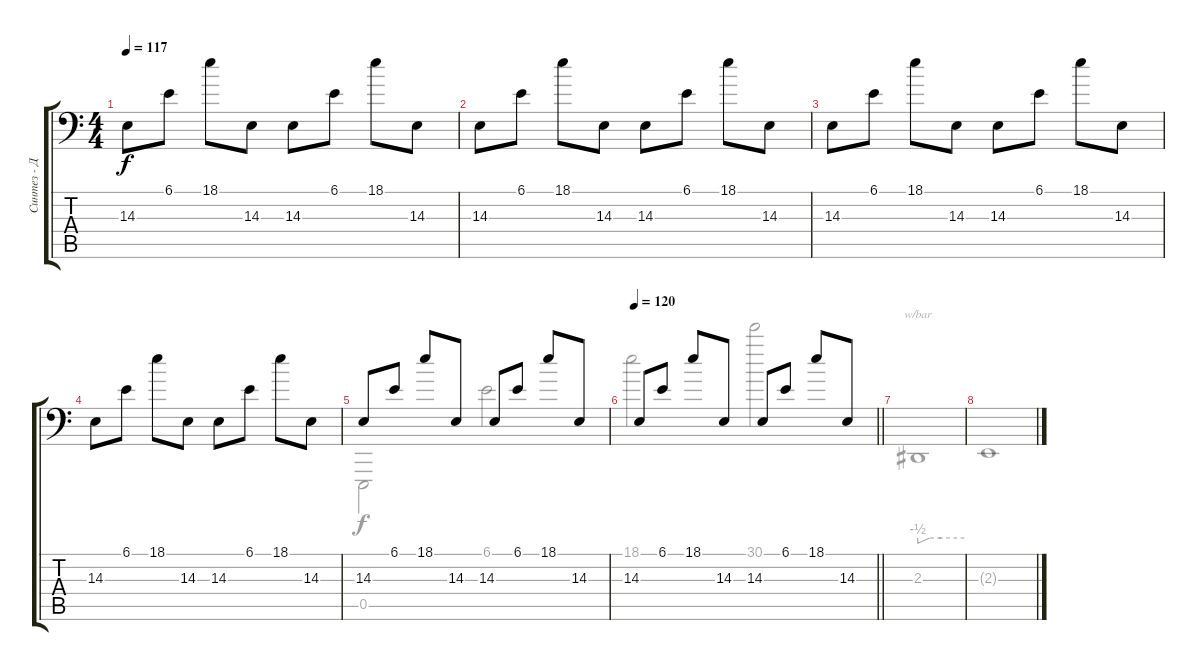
\track ("Синтез - Дэн Фертита" "Синтез - Д") {instrument lead8bassandlead}
\staff {score tabs}
\tuning (Bb3 G2 D2 A1 E1 B0) {hide}
\voice
\ts (4 4)
\tempo 117
\clef f4
\ks c
14.3.8{dy f} 6.1.8 18.1.8 14.3.8 14.3.8 6.1.8 18.1.8 14.3.8 |
14.3.8 6.1.8 18.1.8 14.3.8 14.3.8 6.1.8 18.1.8 14.3.8 |
14.3.8 6.1.8 18.1.8 14.3.8 14.3.8 6.1.8 18.1.8 14.3.8 |
14.3.8 6.1.8 18.1.8 14.3.8 14.3.8 6.1.8 18.1.8 14.3.8 |
14.3.8 6.1.8 18.1.8 14.3.8 14.3.8 6.1.8 18.1.8 14.3.8 |
\tempo 120
\barLineRight lightlight
14.3.8 6.1.8 18.1.8 14.3.8 14.3.8 6.1.8 18.1.8 14.3.8 |
|
\voice
\clef f4
\ottava regular
\simile none
\ks c
|
|
|
|
0.5.2 6.1.2 |
\barLineRight lightlight
18.1.2 30.1.2 |
2.3.1{tbe (custom default 0 -2 15 0 30 0 60 0)} |
2.3{t}.1{dy f}
